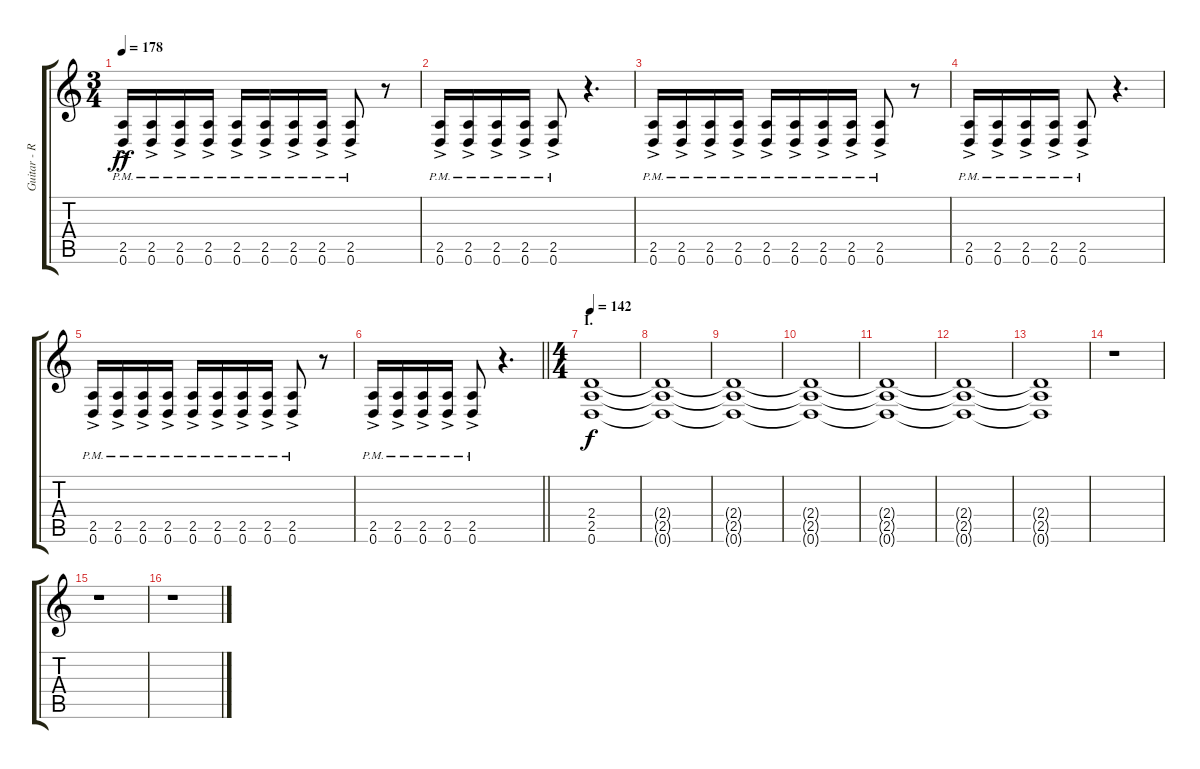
\track ("Guitar - Ryan Primrack" "Guitar - R") {instrument distortionguitar}
\staff {score tabs}
\tuning (D4 A3 F3 C3 G2 D2) {hide}
\ts (3 4)
\tempo 178
\clef g2
\ks c
(2.5{ac pm} 0.6{ac pm}).16{dy ff} (2.5{ac pm} 0.6{ac pm}).16 (2.5{ac pm} 0.6{ac pm}).16 (2.5{ac pm} 0.6{ac pm}).16 (2.5{ac pm} 0.6{ac pm}).16 (2.5{ac pm} 0.6{ac pm}).16 (2.5{ac pm} 0.6{ac pm}).16 (2.5{ac pm} 0.6{ac pm}).16 (2.5{ac pm} 0.6{ac pm}).8 r.8 |
(2.5{ac pm} 0.6{ac pm}).16 (2.5{ac pm} 0.6{ac pm}).16 (2.5{ac pm} 0.6{ac pm}).16 (2.5{ac pm} 0.6{ac pm}).16 (2.5{ac pm} 0.6{ac pm}).8 r.4{d} |
(2.5{ac pm} 0.6{ac pm}).16 (2.5{ac pm} 0.6{ac pm}).16 (2.5{ac pm} 0.6{ac pm}).16 (2.5{ac pm} 0.6{ac pm}).16 (2.5{ac pm} 0.6{ac pm}).16 (2.5{ac pm} 0.6{ac pm}).16 (2.5{ac pm} 0.6{ac pm}).16 (2.5{ac pm} 0.6{ac pm}).16 (2.5{ac pm} 0.6{ac pm}).8 r.8 |
(2.5{ac pm} 0.6{ac pm}).16 (2.5{ac pm} 0.6{ac pm}).16 (2.5{ac pm} 0.6{ac pm}).16 (2.5{ac pm} 0.6{ac pm}).16 (2.5{ac pm} 0.6{ac pm}).8 r.4{d} |
(2.5{ac pm} 0.6{ac pm}).16 (2.5{ac pm} 0.6{ac pm}).16 (2.5{ac pm} 0.6{ac pm}).16 (2.5{ac pm} 0.6{ac pm}).16 (2.5{ac pm} 0.6{ac pm}).16 (2.5{ac pm} 0.6{ac pm}).16 (2.5{ac pm} 0.6{ac pm}).16 (2.5{ac pm} 0.6{ac pm}).16 (2.5{ac pm} 0.6{ac pm}).8 r.8 |
\barLineRight lightlight
(2.5{ac pm} 0.6{ac pm}).16 (2.5{ac pm} 0.6{ac pm}).16 (2.5{ac pm} 0.6{ac pm}).16 (2.5{ac pm} 0.6{ac pm}).16 (2.5{ac pm} 0.6{ac pm}).8 r.4{d} |
\ts (4 4)
\section ("" "I.")
\tempo 142
(2.4 2.5 0.6).1{dy f volume 6} |
(2.4{t} 2.5{t} 0.6{t}).1 |
(2.4{t} 2.5{t} 0.6{t}).1 |
(2.4{t} 2.5{t} 0.6{t}).1 |
(2.4{t} 2.5{t} 0.6{t}).1 |
(2.4{t} 2.5{t} 0.6{t}).1{volume 3} |
(2.4{t} 2.5{t} 0.6{t}).1 |
r.1 |
r.1 |
r.1
